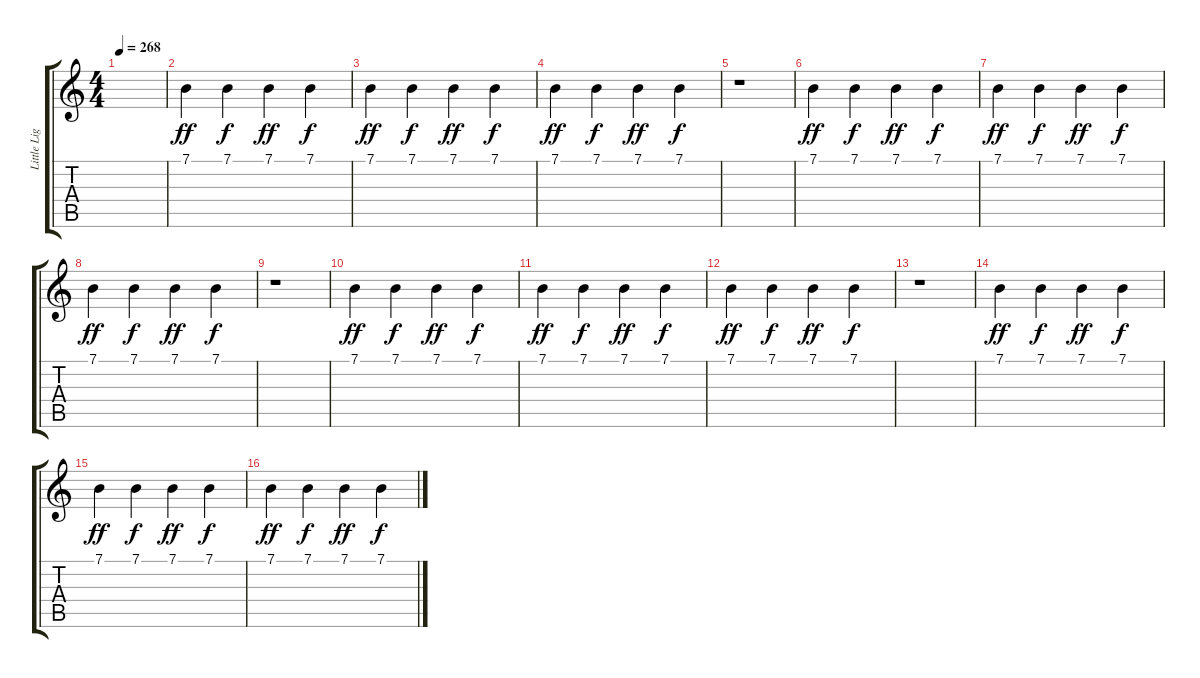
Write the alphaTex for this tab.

\track ("Little Light' - Clavier" "Little Lig") {instrument lead1square}
\staff {score tabs}
\tuning (E4 B3 G3 D3 A2 E2) {hide}
\ts (4 4)
\tempo 268
\clef g2
\ks c
|
7.1.4{dy ff} 7.1.4{dy f} 7.1.4{dy ff} 7.1.4{dy f} |
7.1.4{dy ff} 7.1.4{dy f} 7.1.4{dy ff} 7.1.4{dy f} |
7.1.4{dy ff} 7.1.4{dy f} 7.1.4{dy ff} 7.1.4{dy f} |
r.1 |
7.1.4{dy ff} 7.1.4{dy f} 7.1.4{dy ff} 7.1.4{dy f} |
7.1.4{dy ff} 7.1.4{dy f} 7.1.4{dy ff} 7.1.4{dy f} |
7.1.4{dy ff} 7.1.4{dy f} 7.1.4{dy ff} 7.1.4{dy f} |
r.1 |
7.1.4{dy ff} 7.1.4{dy f} 7.1.4{dy ff} 7.1.4{dy f} |
7.1.4{dy ff} 7.1.4{dy f} 7.1.4{dy ff} 7.1.4{dy f} |
7.1.4{dy ff} 7.1.4{dy f} 7.1.4{dy ff} 7.1.4{dy f} |
r.1 |
7.1.4{dy ff} 7.1.4{dy f} 7.1.4{dy ff} 7.1.4{dy f} |
7.1.4{dy ff} 7.1.4{dy f} 7.1.4{dy ff} 7.1.4{dy f} |
7.1.4{dy ff} 7.1.4{dy f} 7.1.4{dy ff} 7.1.4{dy f}
